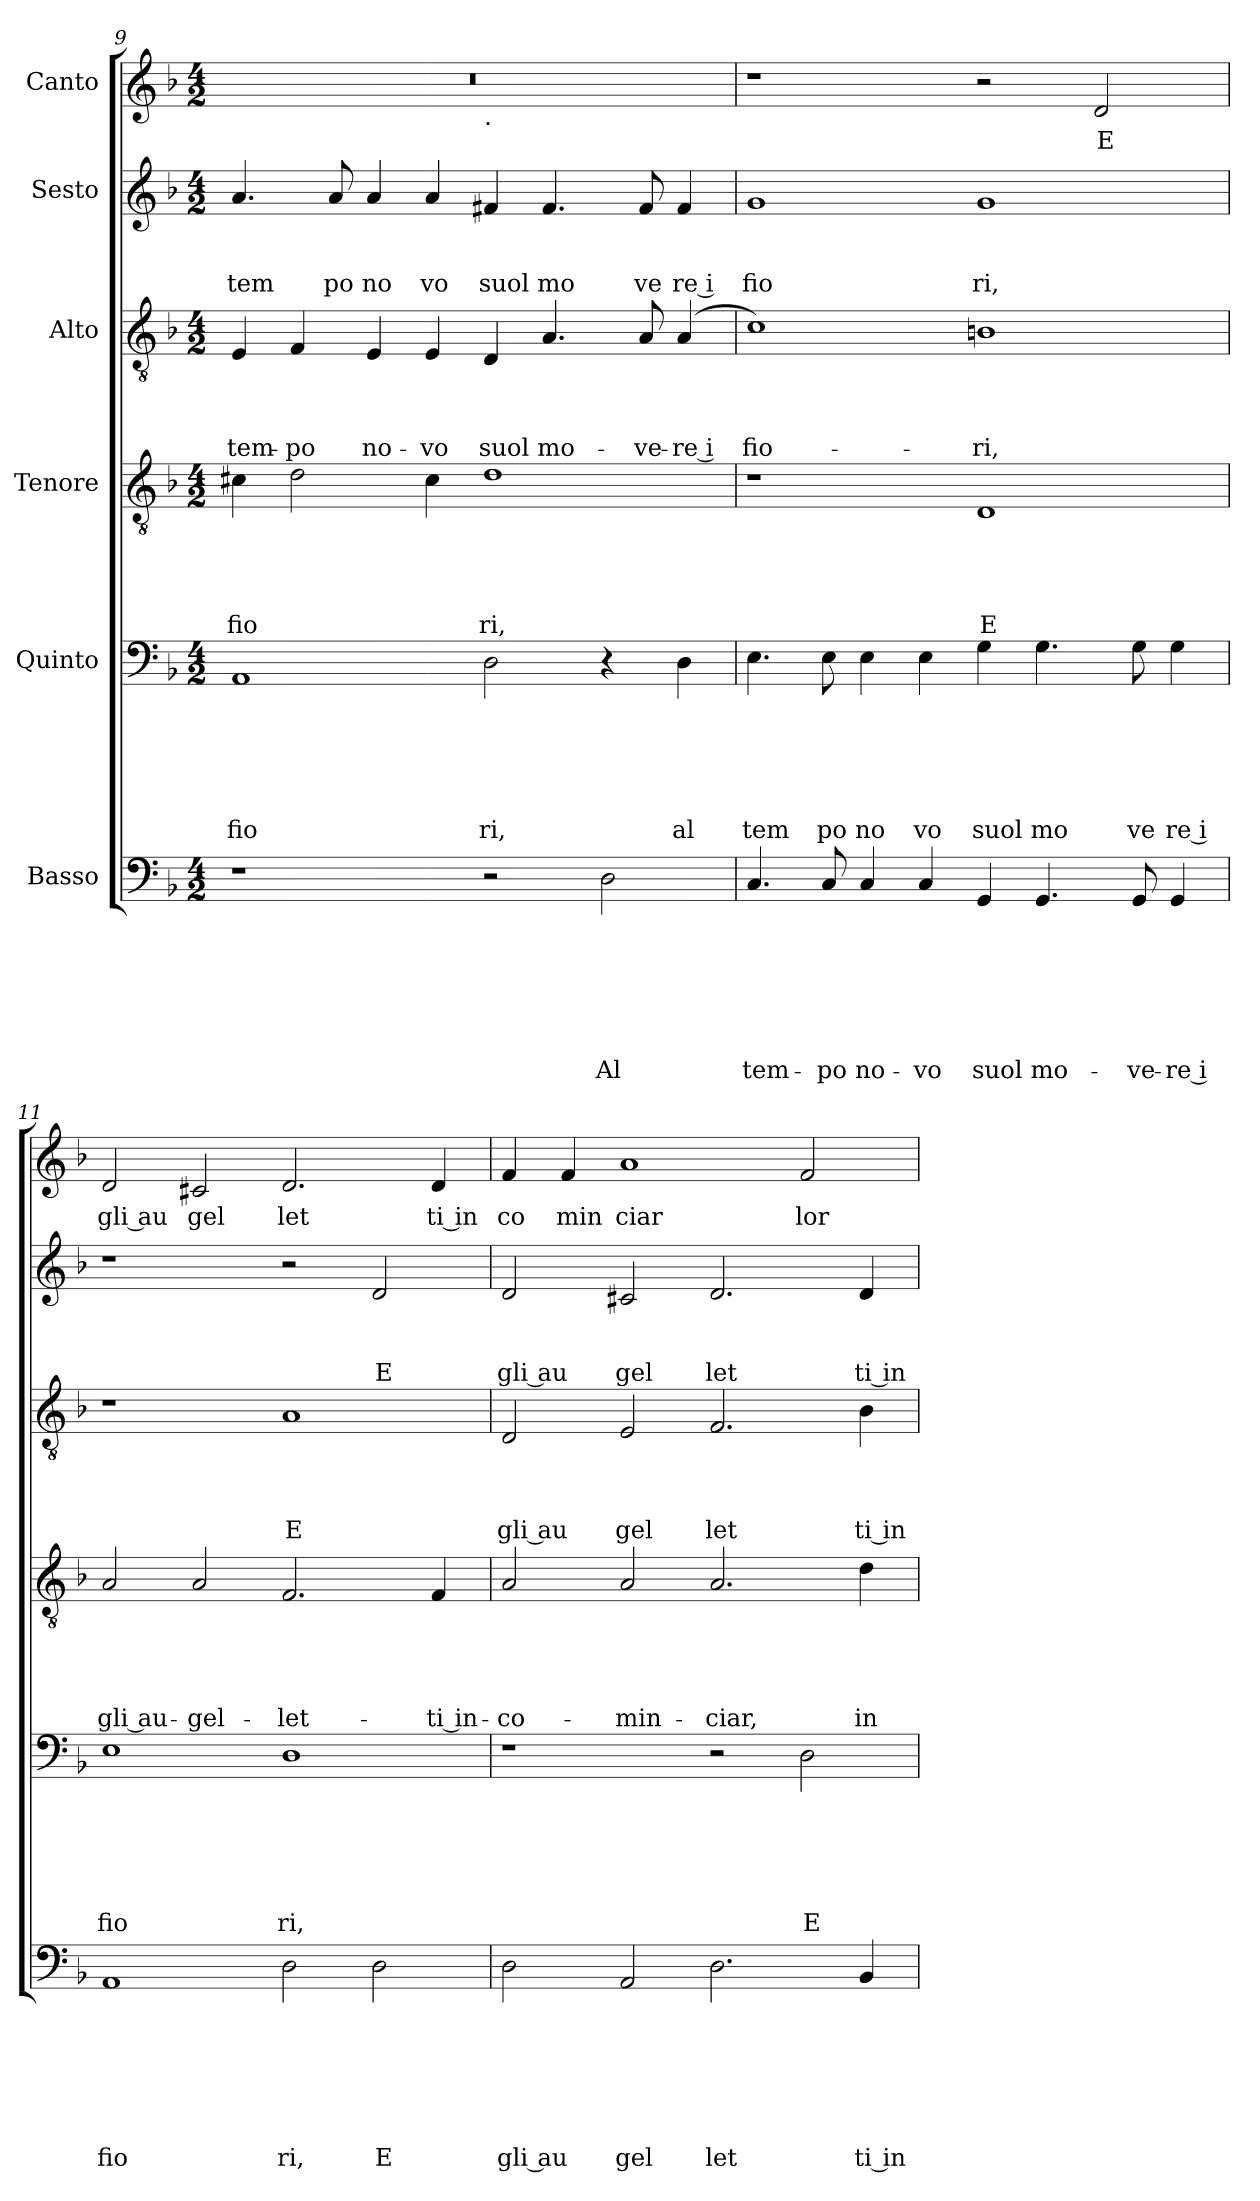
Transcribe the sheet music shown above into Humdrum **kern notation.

**kern	**text	**text	**text	**text	**text	**text	**text	**kern	**text	**text	**text	**text	**text	**text	**kern	**text	**text	**text	**text	**text	**kern	**text	**text	**text	**text	**kern	**text	**text	**text	**kern	**text
*part6	*part6	*part6	*part6	*part6	*part6	*part6	*part6	*part5	*part5	*part5	*part5	*part5	*part5	*part5	*part4	*part4	*part4	*part4	*part4	*part4	*part3	*part3	*part3	*part3	*part3	*part2	*part2	*part2	*part2	*part1	*part1
*staff6	*staff6	*staff6	*staff6	*staff6	*staff6	*staff6	*staff6	*staff5	*staff5	*staff5	*staff5	*staff5	*staff5	*staff5	*staff4	*staff4	*staff4	*staff4	*staff4	*staff4	*staff3	*staff3	*staff3	*staff3	*staff3	*staff2	*staff2	*staff2	*staff2	*staff1	*staff1
*I"Basso	*	*	*	*	*	*	*	*I"Quinto	*	*	*	*	*	*	*I"Tenore	*	*	*	*	*	*I"Alto	*	*	*	*	*I"Sesto	*	*	*	*I"Canto	*
*clefF4	*	*	*	*	*	*	*	*clefF4	*	*	*	*	*	*	*clefGv2	*	*	*	*	*	*clefGv2	*	*	*	*	*clefG2	*	*	*	*clefG2	*
*ITrd-3c-5	*	*	*	*	*	*	*	*ITrd-3c-5	*	*	*	*	*	*	*	*	*	*	*	*	*	*	*	*	*	*ITrd-3c-5	*	*	*	*ITrd-3c-5	*
*k[b-e-]	*	*	*	*	*	*	*	*k[b-e-]	*	*	*	*	*	*	*k[b-]	*	*	*	*	*	*k[b-]	*	*	*	*	*k[b-e-]	*	*	*	*k[b-e-]	*
*B-:	*	*	*	*	*	*	*	*B-:	*	*	*	*	*	*	*F:	*	*	*	*	*	*F:	*	*	*	*	*B-:	*	*	*	*B-:	*
*M4/2	*	*	*	*	*	*	*	*M4/2	*	*	*	*	*	*	*M4/2	*	*	*	*	*	*M4/2	*	*	*	*	*M4/2	*	*	*	*M4/2	*
=9	=9	=9	=9	=9	=9	=9	=9	=9	=9	=9	=9	=9	=9	=9	=9	=9	=9	=9	=9	=9	=9	=9	=9	=9	=9	=9	=9	=9	=9	=9	=9
!	!	!	!	!	!	!	!	!	!	!	!	!	!	!LO:LY:b	!	!	!	!	!	!LO:LY:b	!	!	!	!	!LO:LY:b	!	!	!	!LO:LY:b	!	!
*	*	*	*	*	*	*	*	*	*	*	*	*	*	*	*	*	*	*	*	*	*	*	*	*	*	*	*	*	*	*^	*
1r	.	.	.	.	.	.	.	1D	.	.	.	.	.	fio	4c#X\	.	.	.	.	fio	4E/	.	.	.	tem-	4.dd/	.	.	tem	0r	1ryy	.
!	!	!	!	!	!	!	!	!	!	!	!	!	!	!	!	!	!	!	!	!	!	!	!	!	!LO:LY:b	!	!	!	!	!	!	!
.	.	.	.	.	.	.	.	.	.	.	.	.	.	.	2d\	.	.	.	.	.	4F/	.	.	.	-po	.	.	.	.	.	.	.
!	!	!	!	!	!	!	!	!	!	!	!	!	!	!	!	!	!	!	!	!	!	!	!	!	!	!	!	!	!LO:LY:b	!	!	!
.	.	.	.	.	.	.	.	.	.	.	.	.	.	.	.	.	.	.	.	.	.	.	.	.	.	8dd/	.	.	po	.	.	.
!	!	!	!	!	!	!	!	!	!	!	!	!	!	!	!	!	!	!	!	!	!	!	!	!	!LO:LY:b	!	!	!	!LO:LY:b	!	!	!
.	.	.	.	.	.	.	.	.	.	.	.	.	.	.	.	.	.	.	.	.	4E/	.	.	.	no-	4dd/	.	.	no	.	.	.
!	!	!	!	!	!	!	!	!	!	!	!	!	!	!	!	!	!	!	!	!	!	!	!	!	!LO:LY:b	!	!	!	!LO:LY:b	!	!	!
.	.	.	.	.	.	.	.	.	.	.	.	.	.	.	4c#\	.	.	.	.	.	4E/	.	.	.	-vo	4dd/	.	.	vo	.	.	.
!	!	!	!	!	!	!	!	!	!	!	!	!	!	!	!	!	!	!	!	!	!	!	!	!	!	!	!	!	!	!	!LO:TX:b:t=.	!
!	!	!	!	!	!	!	!	!	!	!	!	!	!	!LO:LY:b	!	!	!	!	!	!LO:LY:b	!	!	!	!	!LO:LY:b	!	!	!	!LO:LY:b	!	!	!
2r	.	.	.	.	.	.	.	2G\	.	.	.	.	.	ri,	1d	.	.	.	.	ri,	4D/	.	.	.	suol	4bn/	.	.	suol	.	1ryy	.
!	!	!	!	!	!	!	!	!	!	!	!	!	!	!	!	!	!	!	!	!	!	!	!	!	!LO:LY:b	!	!	!	!LO:LY:b	!	!	!
.	.	.	.	.	.	.	.	.	.	.	.	.	.	.	.	.	.	.	.	.	4.A/	.	.	.	mo-	4.b/	.	.	mo	.	.	.
!	!	!	!	!	!	!	!LO:LY:b	!	!	!	!	!	!	!	!	!	!	!	!	!	!	!	!	!	!	!	!	!	!	!	!	!
2G\	.	.	.	.	.	.	Al	4r	.	.	.	.	.	.	.	.	.	.	.	.	.	.	.	.	.	.	.	.	.	.	.	.
!	!	!	!	!	!	!	!	!	!	!	!	!	!	!	!	!	!	!	!	!	!	!	!	!	!LO:LY:b	!	!	!	!LO:LY:b	!	!	!
.	.	.	.	.	.	.	.	.	.	.	.	.	.	.	.	.	.	.	.	.	8A/	.	.	.	-ve-	8b/	.	.	ve	.	.	.
!	!	!	!	!	!	!	!	!	!	!	!	!	!	!LO:LY:b	!	!	!	!	!	!	!	!	!	!	!LO:LY:b:rj	!	!	!	!LO:LY:b:rj	!	!	!
.	.	.	.	.	.	.	.	4G\	.	.	.	.	.	al	.	.	.	.	.	.	(4A/	.	.	.	-re i	4b/	.	.	re i	.	.	.
=10	=10	=10	=10	=10	=10	=10	=10	=10	=10	=10	=10	=10	=10	=10	=10	=10	=10	=10	=10	=10	=10	=10	=10	=10	=10	=10	=10	=10	=10	=10	=10	=10
!	!	!	!	!	!	!	!LO:LY:b	!	!	!	!	!	!	!LO:LY:b	!	!	!	!	!	!	!	!	!	!	!LO:LY:b	!	!	!	!LO:LY:b	!	!	!
*	*	*	*	*	*	*	*	*	*	*	*	*	*	*	*	*	*	*	*	*	*	*	*	*	*	*	*	*	*	*v	*v	*
4.F/	.	.	.	.	.	.	tem-	4.A\	.	.	.	.	.	tem	1r	.	.	.	.	.	1c)	.	.	.	fio-	1cc	.	.	fio	1r	.
!	!	!	!	!	!	!	!LO:LY:b	!	!	!	!	!	!	!LO:LY:b	!	!	!	!	!	!	!	!	!	!	!	!	!	!	!	!	!
8F/	.	.	.	.	.	.	-po	8A\	.	.	.	.	.	po	.	.	.	.	.	.	.	.	.	.	.	.	.	.	.	.	.
!	!	!	!	!	!	!	!LO:LY:b	!	!	!	!	!	!	!LO:LY:b	!	!	!	!	!	!	!	!	!	!	!	!	!	!	!	!	!
4F/	.	.	.	.	.	.	no-	4A\	.	.	.	.	.	no	.	.	.	.	.	.	.	.	.	.	.	.	.	.	.	.	.
!	!	!	!	!	!	!	!LO:LY:b	!	!	!	!	!	!	!LO:LY:b	!	!	!	!	!	!	!	!	!	!	!	!	!	!	!	!	!
4F/	.	.	.	.	.	.	-vo	4A\	.	.	.	.	.	vo	.	.	.	.	.	.	.	.	.	.	.	.	.	.	.	.	.
!	!	!	!	!	!	!	!LO:LY:b	!	!	!	!	!	!	!LO:LY:b	!	!	!	!	!	!LO:LY:b	!	!	!	!	!LO:LY:b	!	!	!	!LO:LY:b	!	!
4C/	.	.	.	.	.	.	suol	4c\	.	.	.	.	.	suol	1D	.	.	.	.	E	1Bn	.	.	.	-ri,	1cc	.	.	ri,	2r	.
!	!	!	!	!	!	!	!LO:LY:b	!	!	!	!	!	!	!LO:LY:b	!	!	!	!	!	!	!	!	!	!	!	!	!	!	!	!	!
4.C/	.	.	.	.	.	.	mo-	4.c\	.	.	.	.	.	mo	.	.	.	.	.	.	.	.	.	.	.	.	.	.	.	.	.
!	!	!	!	!	!	!	!	!	!	!	!	!	!	!	!	!	!	!	!	!	!	!	!	!	!	!	!	!	!	!	!LO:LY:b
.	.	.	.	.	.	.	.	.	.	.	.	.	.	.	.	.	.	.	.	.	.	.	.	.	.	.	.	.	.	2g/	E
!	!	!	!	!	!	!	!LO:LY:b	!	!	!	!	!	!	!LO:LY:b	!	!	!	!	!	!	!	!	!	!	!	!	!	!	!	!	!
8C/	.	.	.	.	.	.	-ve-	8c\	.	.	.	.	.	ve	.	.	.	.	.	.	.	.	.	.	.	.	.	.	.	.	.
!	!	!	!	!	!	!	!LO:LY:b:rj	!	!	!	!	!	!	!LO:LY:b:rj	!	!	!	!	!	!	!	!	!	!	!	!	!	!	!	!	!
4C/	.	.	.	.	.	.	-re i	4c\	.	.	.	.	.	re i	.	.	.	.	.	.	.	.	.	.	.	.	.	.	.	.	.
!!LO:PB:g=z
=11	=11	=11	=11	=11	=11	=11	=11	=11	=11	=11	=11	=11	=11	=11	=11	=11	=11	=11	=11	=11	=11	=11	=11	=11	=11	=11	=11	=11	=11	=11	=11
!	!	!	!	!	!	!	!LO:LY:b	!	!	!	!	!	!	!LO:LY:b	!	!	!	!	!	!LO:LY:b:rj	!	!	!	!	!	!	!	!	!	!	!LO:LY:b:rj
1D	.	.	.	.	.	.	fio	(1A	.	.	.	.	.	fio	2A/	.	.	.	.	gli au-	1r	.	.	.	.	1r	.	.	.	2g/	gli au
!	!	!	!	!	!	!	!	!	!	!	!	!	!	!	!	!	!	!	!	!LO:LY:b	!	!	!	!	!	!	!	!	!	!	!LO:LY:b
.	.	.	.	.	.	.	.	.	.	.	.	.	.	.	2A/	.	.	.	.	-gel-	.	.	.	.	.	.	.	.	.	2f#X/	gel
!	!	!	!	!	!	!	!LO:LY:b	!	!	!	!	!	!	!LO:LY:b	!	!	!	!	!	!LO:LY:b	!	!	!	!	!LO:LY:b	!	!	!	!	!	!LO:LY:b
2G\	.	.	.	.	.	.	ri,	1G	.	.	.	.	.	ri,	2.F/	.	.	.	.	-let-	1A	.	.	.	E	2r	.	.	.	2.g/	let
!	!	!	!	!	!	!	!LO:LY:b	!	!	!	!	!	!	!	!	!	!	!	!	!	!	!	!	!	!	!	!	!	!LO:LY:b	!	!
2G\	.	.	.	.	.	.	E	.	.	.	.	.	.	.	.	.	.	.	.	.	.	.	.	.	.	2g/	.	.	E	.	.
!	!	!	!	!	!	!	!	!	!	!	!	!	!	!	!	!	!	!	!	!LO:LY:b:rj	!	!	!	!	!	!	!	!	!	!	!LO:LY:b:rj
.	.	.	.	.	.	.	.	.	.	.	.	.	.	.	4F/	.	.	.	.	-ti in-	.	.	.	.	.	.	.	.	.	4g/	ti in
=12	=12	=12	=12	=12	=12	=12	=12	=12	=12	=12	=12	=12	=12	=12	=12	=12	=12	=12	=12	=12	=12	=12	=12	=12	=12	=12	=12	=12	=12	=12	=12
!	!	!	!	!	!	!	!LO:LY:b:rj	!	!	!	!	!	!	!	!	!	!	!	!	!LO:LY:b	!	!	!	!	!LO:LY:b:rj	!	!	!	!LO:LY:b:rj	!	!LO:LY:b
2G\	.	.	.	.	.	.	gli au	1r	.	.	.	.	.	.	2A/	.	.	.	.	-co-	(2D/	.	.	.	gli au	2g/	.	.	gli au	4b-/	co
!	!	!	!	!	!	!	!	!	!	!	!	!	!	!	!	!	!	!	!	!	!	!	!	!	!	!	!	!	!	!	!LO:LY:b
.	.	.	.	.	.	.	.	.	.	.	.	.	.	.	.	.	.	.	.	.	.	.	.	.	.	.	.	.	.	4b-/	min
!	!	!	!	!	!	!	!LO:LY:b	!	!	!	!	!	!	!	!	!	!	!	!	!LO:LY:b	!	!	!	!	!LO:LY:b	!	!	!	!LO:LY:b	!	!LO:LY:b
2D/	.	.	.	.	.	.	gel	.	.	.	.	.	.	.	2A/	.	.	.	.	-min-	2E/	.	.	.	gel	2f#X/	.	.	gel	1dd	ciar
!	!	!	!	!	!	!	!LO:LY:b	!	!	!	!	!	!	!	!	!	!	!	!	!LO:LY:b	!	!	!	!	!LO:LY:b	!	!	!	!LO:LY:b	!	!
2.G\	.	.	.	.	.	.	let	2r	.	.	.	.	.	.	2.A/	.	.	.	.	-ciar,	2.F/	.	.	.	let	2.g/	.	.	let	.	.
!	!	!	!	!	!	!	!	!	!	!	!	!	!	!LO:LY:b	!	!	!	!	!	!	!	!	!	!	!	!	!	!	!	!	!LO:LY:b
.	.	.	.	.	.	.	.	2G\	.	.	.	.	.	E	.	.	.	.	.	.	.	.	.	.	.	.	.	.	.	2b-/	lor
!	!	!	!	!	!	!	!LO:LY:b:rj	!	!	!	!	!	!	!	!	!	!	!	!	!LO:LY:b	!	!	!	!	!LO:LY:b:rj	!	!	!	!LO:LY:b:rj	!	!
4E-/	.	.	.	.	.	.	ti in	.	.	.	.	.	.	.	4d\	.	.	.	.	in-	4B-\	.	.	.	ti in	4g/	.	.	ti in	.	.
=	=	=	=	=	=	=	=	=	=	=	=	=	=	=	=	=	=	=	=	=	=	=	=	=	=	=	=	=	=	=	=
*-	*-	*-	*-	*-	*-	*-	*-	*-	*-	*-	*-	*-	*-	*-	*-	*-	*-	*-	*-	*-	*-	*-	*-	*-	*-	*-	*-	*-	*-	*-	*-
